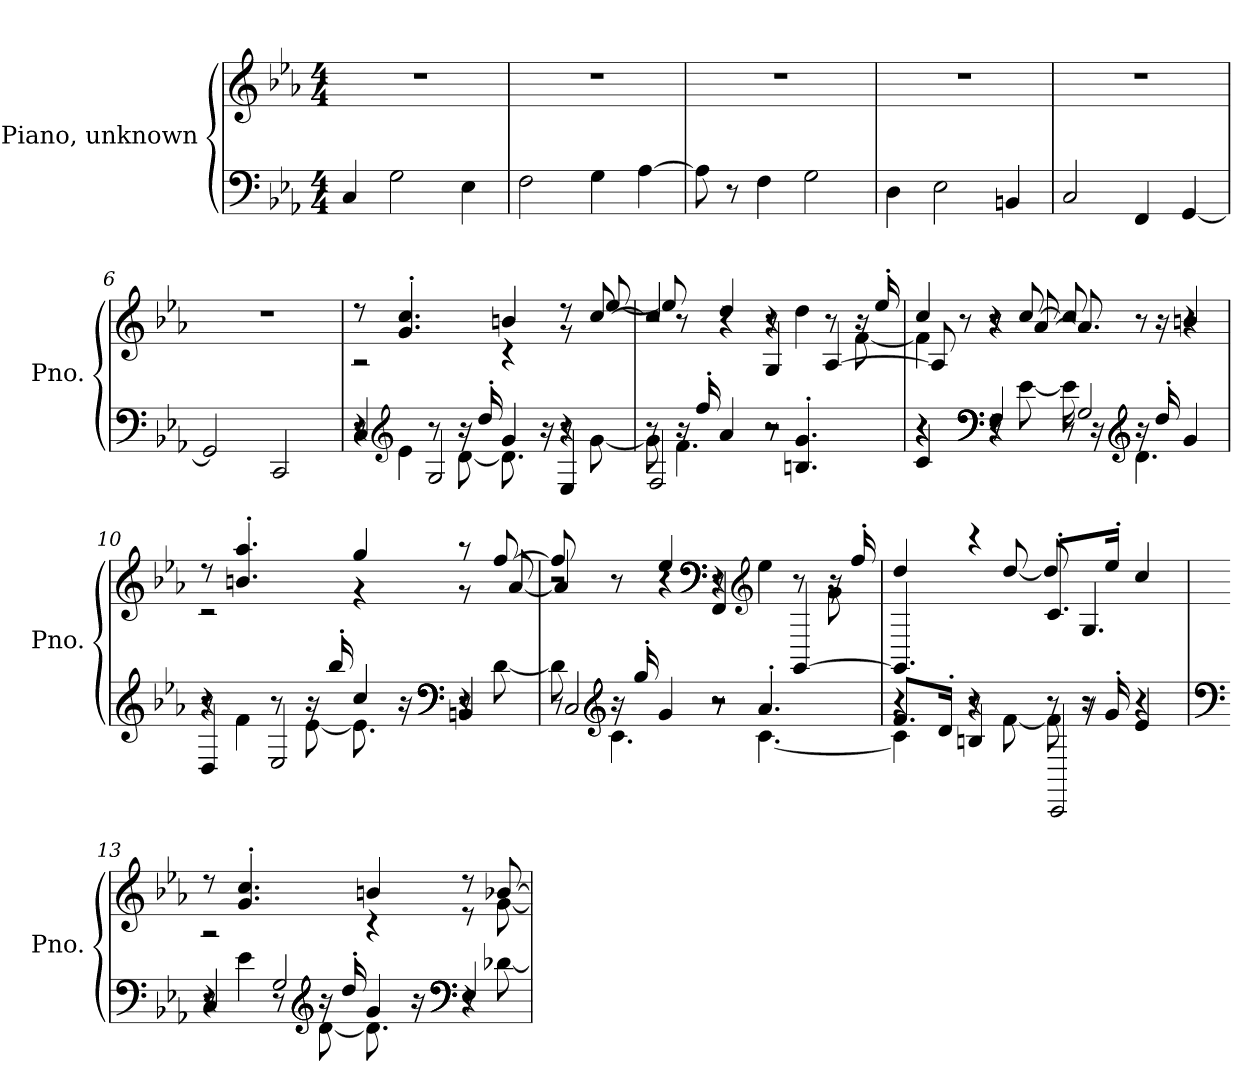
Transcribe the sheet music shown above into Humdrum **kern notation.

**kern	**kern
*part1	*part1
*staff2	*staff1
*I"Piano, unknown	*
*I'Pno.	*
*clefF4	*clefG2
*k[b-e-a-]	*k[b-e-a-]
*M4/4	*M4/4
*MM120	*MM120
=1	=1
4C/	1r
2G\	.
4E-\	.
=2	=2
2F\	1r
4G\	.
[4A-\	.
=3	=3
8A-\]	1r
8r	.
4F\	.
2G\	.
=4	=4
4D\	1r
2E-\	.
4BBn/	.
=5	=5
2C/	1r
4FF/	.
[4GG/	.
=6	=6
2GG/]	1r
2CC/	.
=7	=7
*^	*^
*	*^	*	*
4r	8r	4C/	8r	2r
*clefG2	*	*	*	*
.	4e-\	.	4.g/' 4.cc/'	.
8r	.	2G/	.	.
16r	[8d\	.	.	.
16dd'/	.	.	.	.
4g/	8.d\]	.	4bn/	4r
.	16r	.	.	.
4r	8r	4E-/	8r	8r
.	[8g\	.	[8cc/	[8ee-/
!!LO:LB:g=z
=8	=8	=8	=8	=8
*	*	*	*	*^
8r	8g\]	2F/	4cc/]	2r	8ee-/]
16r	4.f\	.	.	.	8r
16ff'/	.	.	.	.	.
4a-/	.	.	4dd/	.	4r
8r	2r	2r	4r	8r	4G/
4.Bn/' 4.g/'	.	.	.	4dd\	.
.	.	.	8r	.	[4A-/
.	.	.	16r	[8f\	.
.	.	.	16ee-'/	.	.
=9	=9	=9	=9	=9	=9
4c/	4r	4r	4cc/	4f\]	8A-/]
.	.	.	.	.	8r
*clefF4	*	*	*	*	*
4r	8r	4F/	8r	4r	8r
.	[8e-\	.	[8cc/	.	[8a-/
8r	16e-\]	2G/	8cc/]	2r	8.a-/]
.	16r	.	.	.	.
*clefG2	*	*	*	*	*
16r	4.d\	.	8r	.	.
16dd'/	.	.	.	.	16r
4g/	.	.	4bn/	.	4r
*	*	*	*	*v	*v
=10	=10	=10	=10	=10
4r	8r	4D/	8r	2r
.	4f\	.	4.bn/' 4.aa-/'	.
8r	.	2E-/	.	.
16r	[8e-\	.	.	.
16bb-'/	.	.	.	.
4cc/	8.e-\]	.	4gg/	4r
.	16r	.	.	.
*clefF4	*	*	*	*
4r	8r	4BBn/	8r	8r
.	[8d\	.	[8ff/	[8a-/
!!LO:LB:g=z
=11	=11	=11	=11	=11
*	*	*	*	*^
8r	8d\]	2C/	8ff/]	2r	4a-/]
*clefG2	*	*	*	*	*
16r	4.c\	.	8r	.	.
16gg'/	.	.	.	.	.
4g/	.	.	4ee-/	.	4r
*	*	*	*clefF4	*	*
8r	8r	2r	4r	8r	4FF/
*	*	*	*clefG2	*	*
4.a-'/	[4.c\	.	.	4ee-\	.
.	.	.	8r	.	[4GG/
.	.	.	16r	8g\	.
.	.	.	16ff'/	.	.
*	*	*	*	*v	*v
=12	=12	=12	=12	=12
8.f/L	4c\]	4r	4dd/	4.GG/]
16d'/Jk	.	.	.	.
4r	8r	4Bn/	4r	.
.	[8f\	.	.	[8dd/
8r	8f\]	2CC/	8.c'/L	8dd/]
16r	8r	.	.	4.G/
16g'/	.	.	16ee-'/Jk	.
4e-/	4r	.	4cc/	.
!!LO:LB:g=z	!!
=13	=13	=13	=13	=13
*clefF4	*	*	*	*
4r	8r	4C/	8r	2r
.	4e-\	.	4.g/' 4.cc/'	.
8r	.	2G/	.	.
*clefG2	*	*	*	*
16r	[8d\	.	.	.
16dd'/	.	.	.	.
4g/	8.d\]	.	4bn/	4r
.	16r	.	.	.
*clefF4	*	*	*	*
4r	8r	4E-/	8r	8r
.	[8d-X\	.	[8b-X/	[8g\
*v	*v	*v	*	*
*	*v	*v
=	=
*-	*-
